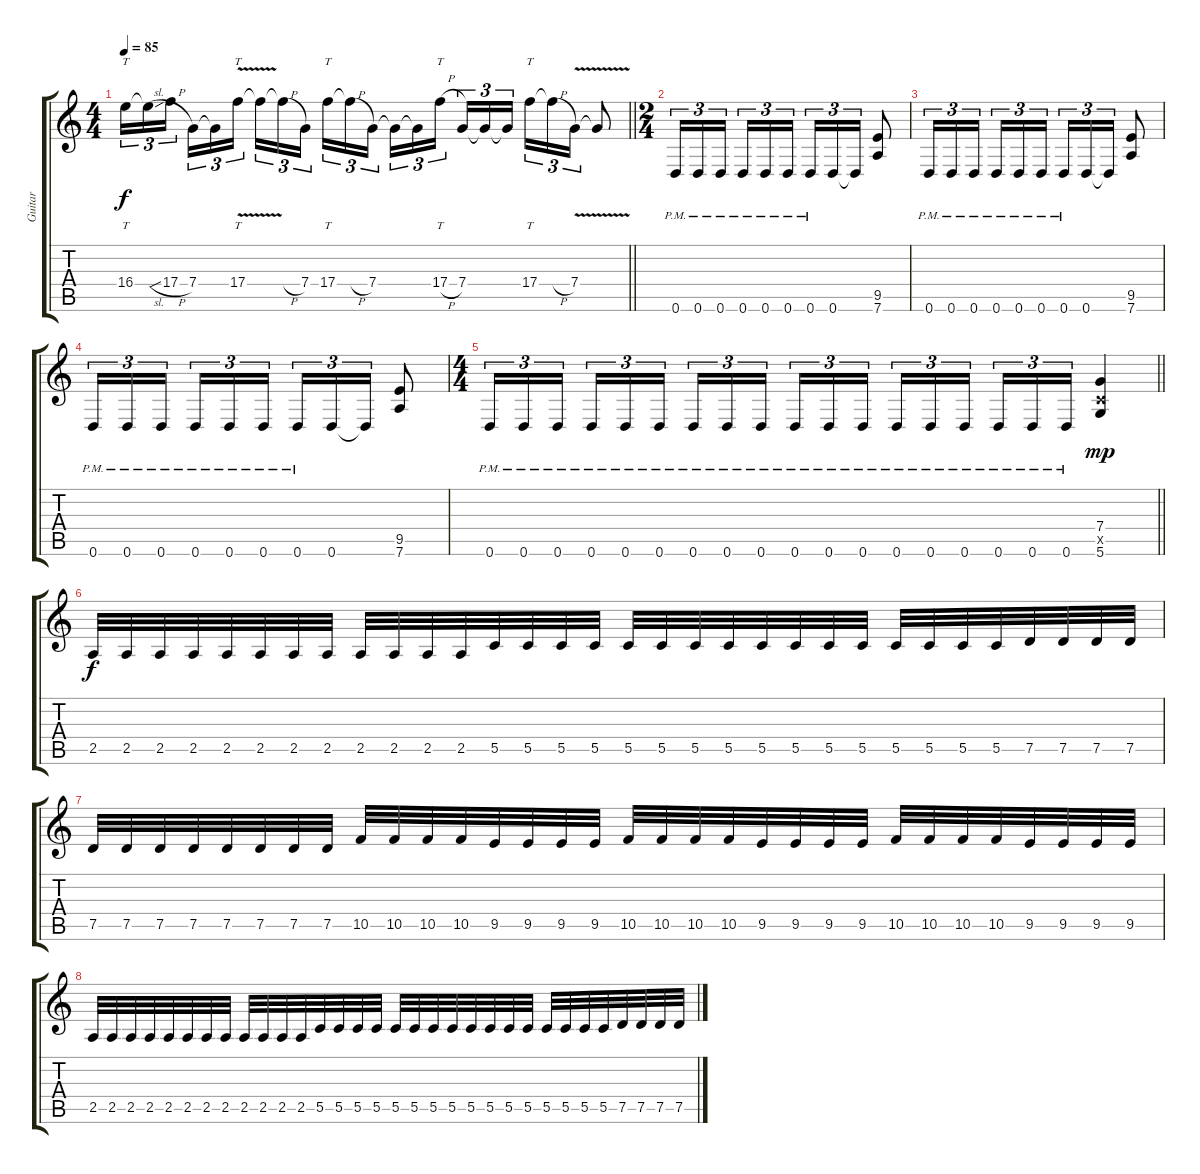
\track ("Guitar" "Guitar") {instrument overdrivenguitar}
\staff {score tabs}
\tuning (D4 A3 F3 C3 G2 D2) {hide}
\ts (4 4)
\tempo 85
\clef g2
\barLineRight lightlight
\ks c
16.4.16{tt tu (3 2) dy f} 16.4{sl t}.16{tu (3 2)} 17.4{h}.16{tu (3 2) beam splitsecondary} 7.4.16{tu (3 2)} 7.4{t}.16{tu (3 2)} 17.4{v}.16{tt tu (3 2)} 17.4{t}.16{tu (3 2)} 17.4{h t}.16{tu (3 2)} 7.4.16{tu (3 2) beam splitsecondary} 17.4.16{tt tu (3 2)} 17.4{h t}.16{tu (3 2)} 7.4.16{tu (3 2)} 7.4{t}.16{tu (3 2)} 7.4{t}.16{tu (3 2)} 17.4{h}.16{tt tu (3 2) beam splitsecondary} 7.4.16{tu (3 2)} 7.4{t}.16{tu (3 2)} 7.4{t}.16{tu (3 2)} 17.4.16{tt tu (3 2)} 17.4{h t}.16{tu (3 2)} 7.4{v}.16{tu (3 2)} 7.4{t}.8 |
\ts (2 4)
\section ("" "")
0.6{pm}.16{tu (3 2)} 0.6{pm}.16{tu (3 2)} 0.6{pm}.16{tu (3 2) beam splitsecondary} 0.6{pm}.16{tu (3 2)} 0.6{pm}.16{tu (3 2)} 0.6{pm}.16{tu (3 2)} 0.6{pm}.16{tu (3 2)} 0.6.16{tu (3 2)} 0.6{t}.16{tu (3 2)} (9.5 7.6).8 |
0.6{pm}.16{tu (3 2)} 0.6{pm}.16{tu (3 2)} 0.6{pm}.16{tu (3 2) beam splitsecondary} 0.6{pm}.16{tu (3 2)} 0.6{pm}.16{tu (3 2)} 0.6{pm}.16{tu (3 2)} 0.6{pm}.16{tu (3 2)} 0.6.16{tu (3 2)} 0.6{t}.16{tu (3 2)} (9.5 7.6).8 |
0.6{pm}.16{tu (3 2)} 0.6{pm}.16{tu (3 2)} 0.6{pm}.16{tu (3 2) beam splitsecondary} 0.6{pm}.16{tu (3 2)} 0.6{pm}.16{tu (3 2)} 0.6{pm}.16{tu (3 2)} 0.6{pm}.16{tu (3 2)} 0.6.16{tu (3 2)} 0.6{t}.16{tu (3 2)} (9.5 7.6).8 |
\ts (4 4)
\barLineRight lightlight
0.6{pm}.16{tu (3 2)} 0.6{pm}.16{tu (3 2)} 0.6{pm}.16{tu (3 2) beam splitsecondary} 0.6{pm}.16{tu (3 2)} 0.6{pm}.16{tu (3 2)} 0.6{pm}.16{tu (3 2)} 0.6{pm}.16{tu (3 2)} 0.6{pm}.16{tu (3 2)} 0.6{pm}.16{tu (3 2) beam splitsecondary} 0.6{pm}.16{tu (3 2)} 0.6{pm}.16{tu (3 2)} 0.6{pm}.16{tu (3 2)} 0.6{pm}.16{tu (3 2)} 0.6{pm}.16{tu (3 2)} 0.6{pm}.16{tu (3 2) beam splitsecondary} 0.6{pm}.16{tu (3 2)} 0.6{pm}.16{tu (3 2)} 0.6{pm}.16{tu (3 2)} (7.4 5.5{x} 5.6).4{dy mp} |
\section ("" "")
2.5.32{dy f} 2.5.32 2.5.32 2.5.32 2.5.32 2.5.32 2.5.32 2.5.32 2.5.32 2.5.32 2.5.32 2.5.32 5.5.32 5.5.32 5.5.32 5.5.32 5.5.32 5.5.32 5.5.32 5.5.32 5.5.32 5.5.32 5.5.32 5.5.32 5.5.32 5.5.32 5.5.32 5.5.32 7.5.32 7.5.32 7.5.32 7.5.32 |
7.5.32 7.5.32 7.5.32 7.5.32 7.5.32 7.5.32 7.5.32 7.5.32 10.5.32 10.5.32 10.5.32 10.5.32 9.5.32 9.5.32 9.5.32 9.5.32 10.5.32 10.5.32 10.5.32 10.5.32 9.5.32 9.5.32 9.5.32 9.5.32 10.5.32 10.5.32 10.5.32 10.5.32 9.5.32 9.5.32 9.5.32 9.5.32 |
2.5.32 2.5.32 2.5.32 2.5.32 2.5.32 2.5.32 2.5.32 2.5.32 2.5.32 2.5.32 2.5.32 2.5.32 5.5.32 5.5.32 5.5.32 5.5.32 5.5.32 5.5.32 5.5.32 5.5.32 5.5.32 5.5.32 5.5.32 5.5.32 5.5.32 5.5.32 5.5.32 5.5.32 7.5.32 7.5.32 7.5.32 7.5.32
